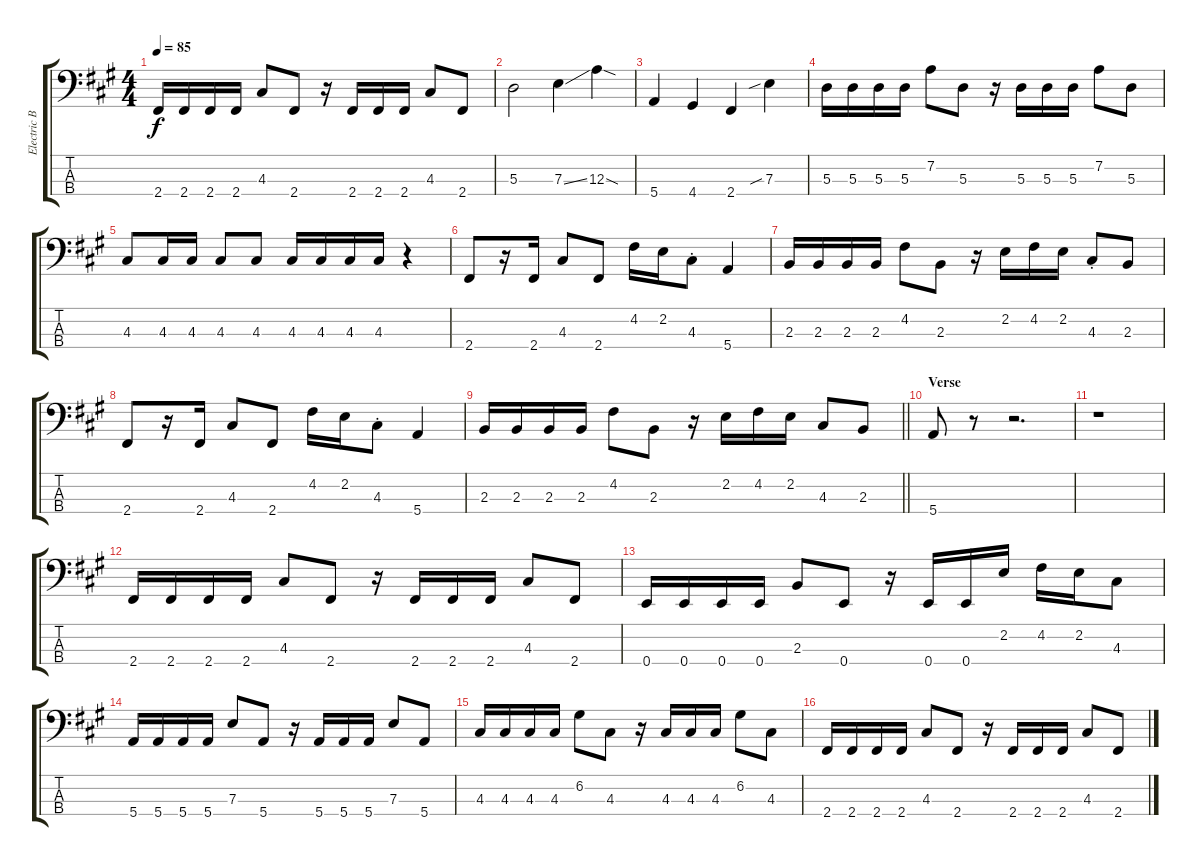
\track ("Electric Bass" "Electric B") {instrument electricbassfinger}
\staff {score tabs}
\tuning (G2 D2 A1 E1) {hide}
\ts (4 4)
\tempo 85
\clef f4
\ks a
2.4.16{dy f} 2.4.16 2.4.16 2.4.16 4.3.8 2.4.8 r.16 2.4.16 2.4.16 2.4.16 4.3.8 2.4.8 |
5.3.2 7.3{ss}.4 12.3{sod}.4 |
5.4.4 4.4.4 2.4.4 7.3{sib}.4 |
5.3.16 5.3.16 5.3.16 5.3.16 7.2.8 5.3.8 r.16 5.3.16 5.3.16 5.3.16 7.2.8 5.3.8 |
4.3.8 4.3.16 4.3.16 4.3.8 4.3.8 4.3.16 4.3.16 4.3.16 4.3.16 r.4 |
2.4.8 r.16 2.4.16 4.3.8 2.4.8 4.2.16 2.2.16 4.3{st}.8 5.4.4 |
2.3.16 2.3.16 2.3.16 2.3.16 4.2.8 2.3.8 r.16 2.2.16 4.2.16 2.2.16 4.3{st}.8 2.3.8 |
2.4.8 r.16 2.4.16 4.3.8 2.4.8 4.2.16 2.2.16 4.3{st}.8 5.4.4 |
\barLineRight lightlight
2.3.16 2.3.16 2.3.16 2.3.16 4.2.8 2.3.8 r.16 2.2.16 4.2.16 2.2.16 4.3.8 2.3.8 |
\section ("" "Verse")
5.4.8 r.8 r.2{d} |
r.1 |
2.4.16 2.4.16 2.4.16 2.4.16 4.3.8 2.4.8 r.16 2.4.16 2.4.16 2.4.16 4.3.8 2.4.8 |
0.4.16 0.4.16 0.4.16 0.4.16 2.3.8 0.4.8 r.16 0.4.16 0.4.16 2.2.16 4.2.16 2.2.16 4.3.8 |
5.4.16 5.4.16 5.4.16 5.4.16 7.3.8 5.4.8 r.16 5.4.16 5.4.16 5.4.16 7.3.8 5.4.8 |
4.3.16 4.3.16 4.3.16 4.3.16 6.2.8 4.3.8 r.16 4.3.16 4.3.16 4.3.16 6.2.8 4.3.8 |
2.4.16 2.4.16 2.4.16 2.4.16 4.3.8 2.4.8 r.16 2.4.16 2.4.16 2.4.16 4.3.8 2.4.8
